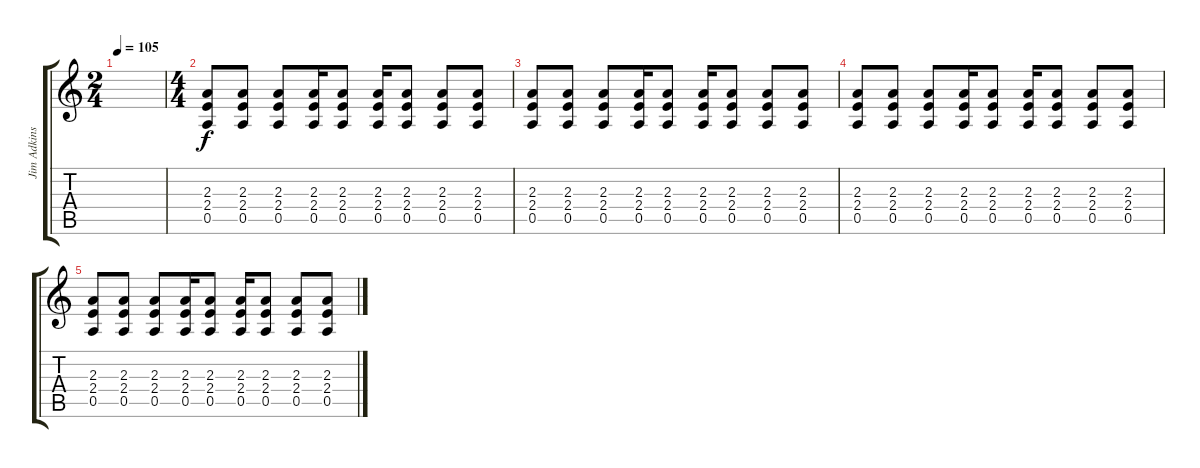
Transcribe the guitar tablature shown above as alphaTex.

\track ("Jim Adkins (weird distortion)" "Jim Adkins") {instrument electricguitarjazz}
\staff {score tabs}
\tuning (E4 B3 G3 D3 A2 D2) {hide}
\ts (2 4)
\tempo 105
\clef g2
\ks c
|
\ts (4 4)
(2.3 2.4 0.5).8 (2.3 2.4 0.5).8 (2.3 2.4 0.5).8 (2.3 2.4 0.5).16 (2.3 2.4 0.5).8 (2.3 2.4 0.5).16 (2.3 2.4 0.5).8 (2.3 2.4 0.5).8 (2.3 2.4 0.5).8 |
(2.3 2.4 0.5).8 (2.3 2.4 0.5).8 (2.3 2.4 0.5).8 (2.3 2.4 0.5).16 (2.3 2.4 0.5).8 (2.3 2.4 0.5).16 (2.3 2.4 0.5).8 (2.3 2.4 0.5).8 (2.3 2.4 0.5).8 |
(2.3 2.4 0.5).8 (2.3 2.4 0.5).8 (2.3 2.4 0.5).8 (2.3 2.4 0.5).16 (2.3 2.4 0.5).8 (2.3 2.4 0.5).16 (2.3 2.4 0.5).8 (2.3 2.4 0.5).8 (2.3 2.4 0.5).8 |
(2.3 2.4 0.5).8 (2.3 2.4 0.5).8 (2.3 2.4 0.5).8 (2.3 2.4 0.5).16 (2.3 2.4 0.5).8 (2.3 2.4 0.5).16 (2.3 2.4 0.5).8 (2.3 2.4 0.5).8 (2.3 2.4 0.5).8
